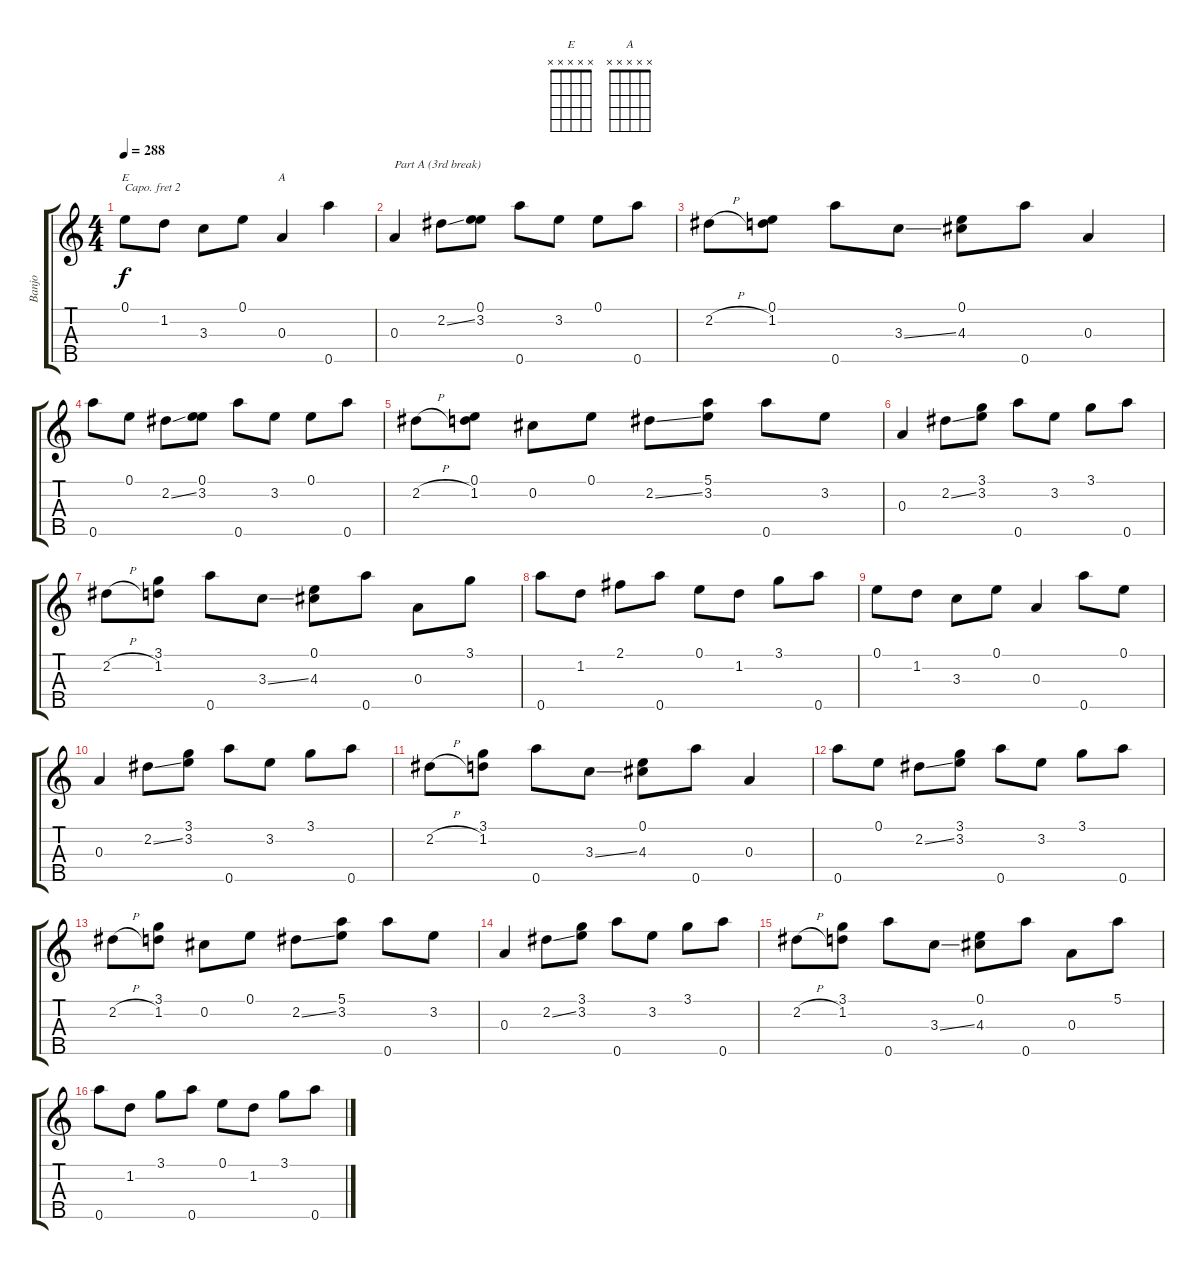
\track ("Banjo" "Banjo") {instrument banjo}
\staff {score tabs}
\capo 2
\tuning (D4 B3 G3 D3 G4) {hide}
\displaytranspose 12
\chord ("E" x x x x x) {firstfret 0}
\chord ("A" x x x x x) {firstfret 0}
\ts (4 4)
\tempo 288
\clef g2
\ks c
0.1.8{ch "E" dy f} 1.2.8 3.3.8 0.1.8 0.3.4{ch "A"} 0.5.4 |
0.3.4{txt "Part A (3rd break)"} 2.2{ss}.8 (0.1 3.2).8 0.5.8 3.2.8 0.1.8 0.5.8 |
2.2{h}.8 (0.1 1.2).8 0.5.8 3.3{ss}.8 (0.1 4.3).8 0.5.8 0.3.4 |
0.5.8 0.1.8 2.2{ss}.8 (0.1 3.2).8 0.5.8 3.2.8 0.1.8 0.5.8 |
2.2{h}.8 (0.1 1.2).8 0.2.8 0.1.8 2.2{ss}.8 (5.1 3.2).8 0.5.8 3.2.8 |
0.3.4 2.2{ss}.8 (3.1 3.2).8 0.5.8 3.2.8 3.1.8 0.5.8 |
2.2{h}.8 (3.1 1.2).8 0.5.8 3.3{ss}.8 (0.1 4.3).8 0.5.8 0.3.8 3.1.8 |
0.5.8 1.2.8 2.1.8 0.5.8 0.1.8 1.2.8 3.1.8 0.5.8 |
0.1.8 1.2.8 3.3.8 0.1.8 0.3.4 0.5.8 0.1.8 |
0.3.4 2.2{ss}.8 (3.1 3.2).8 0.5.8 3.2.8 3.1.8 0.5.8 |
2.2{h}.8 (3.1 1.2).8 0.5.8 3.3{ss}.8 (0.1 4.3).8 0.5.8 0.3.4 |
0.5.8 0.1.8 2.2{ss}.8 (3.1 3.2).8 0.5.8 3.2.8 3.1.8 0.5.8 |
2.2{h}.8 (3.1 1.2).8 0.2.8 0.1.8 2.2{ss}.8 (5.1 3.2).8 0.5.8 3.2.8 |
0.3.4 2.2{ss}.8 (3.1 3.2).8 0.5.8 3.2.8 3.1.8 0.5.8 |
2.2{h}.8 (3.1 1.2).8 0.5.8 3.3{ss}.8 (0.1 4.3).8 0.5.8 0.3.8 5.1.8 |
0.5.8 1.2.8 3.1.8 0.5.8 0.1.8 1.2.8 3.1.8 0.5.8
